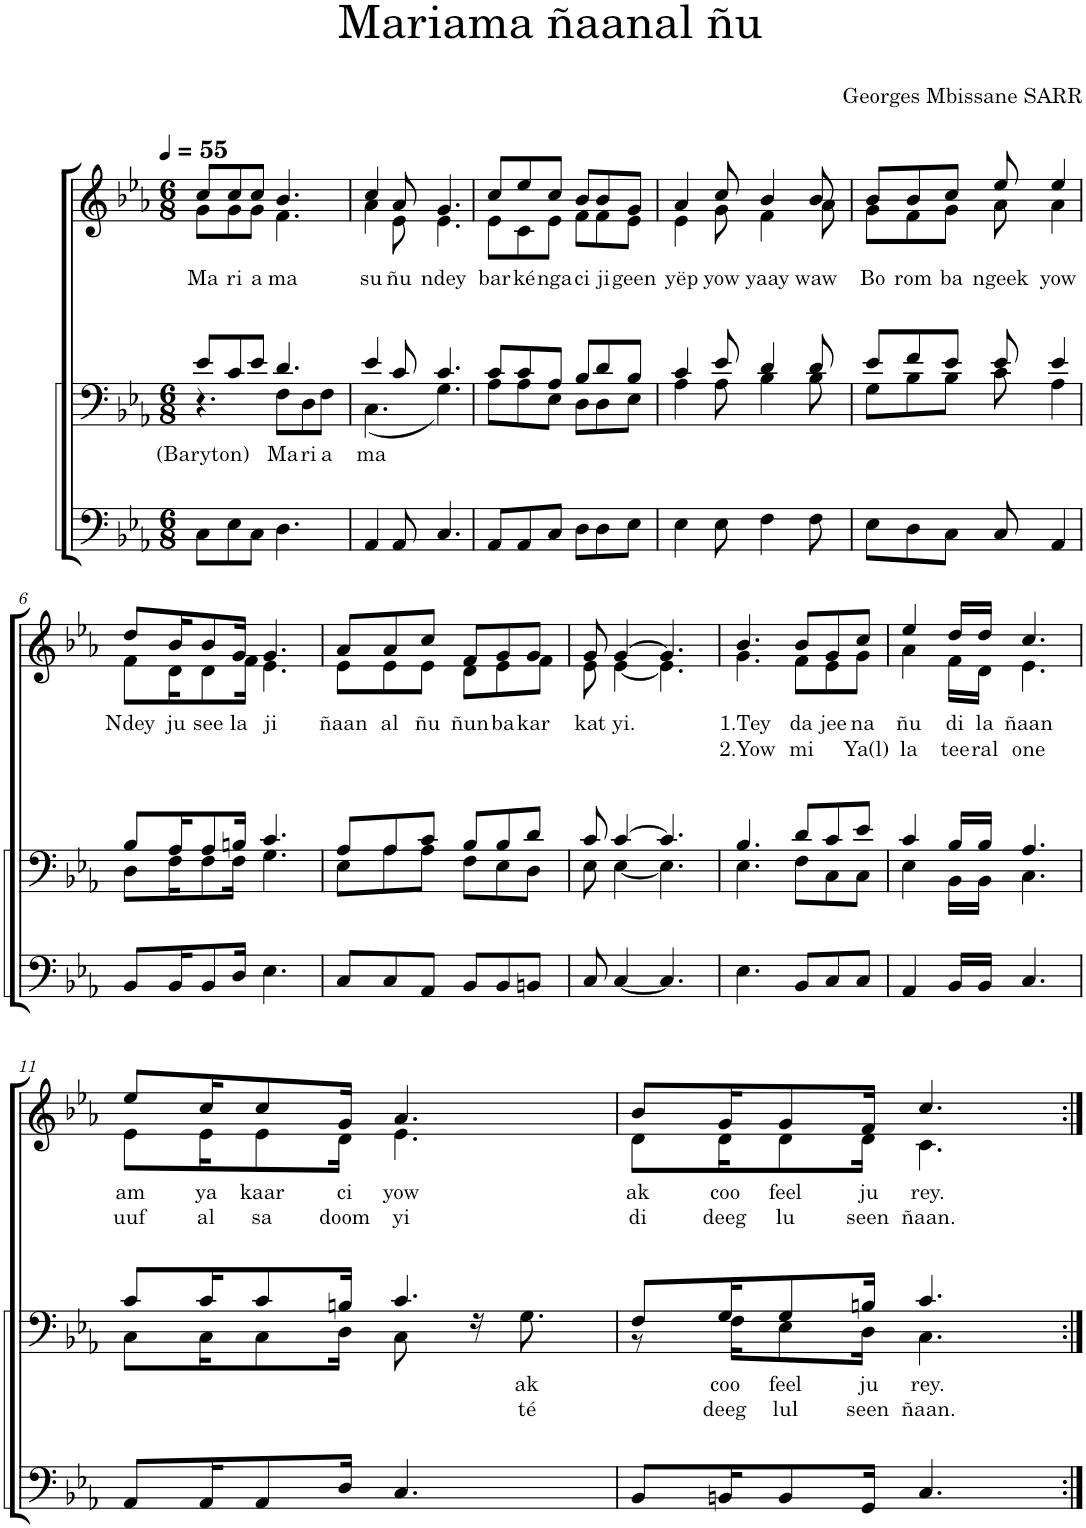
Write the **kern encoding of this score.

**kern	**kern	**text	**text	**kern	**text	**text
*part3	*part2	*part2	*part2	*part1	*part1	*part1
*staff3	*staff2	*staff2	*staff2	*staff1	*staff1	*staff1
*I"Men 2	*I"Men	*	*	*I"Women	*	*
*clefF4	*clefF4	*	*	*clefG2	*	*
*k[b-e-a-]	*k[b-e-a-]	*	*	*k[b-e-a-]	*	*
*M6/8	*M6/8	*	*	*M6/8	*	*
*MM55	*MM55	*	*	*MM55	*	*
=1	=1	=1	=1	=1	=1	=1
*	*^	*	*	*	*	*
!	!	!	!LO:LY:b	!	!	!LO:LY:b	!
*	*	*	*	*	*^	*	*
8C\L	8e-/L	4.r	(Baryton)	.	8cc/L	8g\L	Ma	.
!	!	!	!	!	!	!	!LO:LY:b	!
8E-\	8c/	.	.	.	8cc/	8g\	ri	.
!	!	!	!	!	!	!	!LO:LY:b	!
8C\J	8e-/J	.	.	.	8cc/J	8g\J	a	.
!	!	!	!LO:LY:b	!	!	!	!LO:LY:b	!
4.D\	4.d/	8F\L	Ma	.	4.b-/	4.f\	ma	.
!	!	!	!LO:LY:b	!	!	!	!	!
.	.	8D\	ri	.	.	.	.	.
!	!	!	!LO:LY:b	!	!	!	!	!
.	.	8F\J	a	.	.	.	.	.
=2	=2	=2	=2	=2	=2	=2	=2	=2
!	!	!	!LO:LY:b	!	!	!	!LO:LY:b	!
4AA-/	4e-/	(4.C\	ma	.	4cc/	4a-\	su	.
!	!	!	!	!	!	!	!LO:LY:b	!
8AA-/	8c/	.	.	.	8a-/	8e-\	ñu	.
!	!	!	!	!	!	!	!LO:LY:b	!
4.C/	4.c/	4.G\)	.	.	4.g/	4.e-\	ndey	.
=3	=3	=3	=3	=3	=3	=3	=3	=3
!	!	!	!	!	!	!	!LO:LY:b	!
8AA-/L	8c/L	8A-\L	.	.	8cc/L	8e-\L	bar	.
!	!	!	!	!	!	!	!LO:LY:b	!
8AA-/	8c/	8A-\	.	.	8ee-/	8c\	ké	.
!	!	!	!	!	!	!	!LO:LY:b	!
8C/J	8A-/J	8E-\J	.	.	8cc/J	8e-\J	nga	.
!	!	!	!	!	!	!	!LO:LY:b	!
8D\L	8B-/L	8D\L	.	.	8b-/L	8f\L	ci	.
!	!	!	!	!	!	!	!LO:LY:b	!
8D\	8d/	8D\	.	.	8b-/	8f\	ji	.
!	!	!	!	!	!	!	!LO:LY:b	!
8E-\J	8B-/J	8E-\J	.	.	8g/J	8e-\J	geen	.
=4	=4	=4	=4	=4	=4	=4	=4	=4
!	!	!	!	!	!	!	!LO:LY:b	!
4E-\	4c/	4A-\	.	.	4a-/	4e-\	yëp	.
!	!	!	!	!	!	!	!LO:LY:b	!
8E-\	8e-/	8A-\	.	.	8cc/	8g\	yow	.
!	!	!	!	!	!	!	!LO:LY:b	!
4F\	4d/	4B-\	.	.	4b-/	4f\	yaay	.
!	!	!	!	!	!	!	!LO:LY:b	!
8F\	8d/	8B-\	.	.	8b-/	8a-\	waw	.
=5	=5	=5	=5	=5	=5	=5	=5	=5
!	!	!	!	!	!	!	!LO:LY:b	!
8E-\L	8e-/L	8G\L	.	.	8b-/L	8g\L	Bo	.
!	!	!	!	!	!	!	!LO:LY:b	!
8D\	8f/	8B-\	.	.	8b-/	8f\	rom	.
!	!	!	!	!	!	!	!LO:LY:b	!
8C\J	8e-/J	8B-\J	.	.	8cc/J	8g\J	ba	.
!	!	!	!	!	!	!	!LO:LY:b	!
8C/	8e-/	8c\	.	.	8ee-/	8a-\	ngeek	.
!	!	!	!	!	!	!	!LO:LY:b	!
4AA-/	4e-/	4A-\	.	.	4ee-/	4a-\	yow	.
!!LO:LB:g=z	!!
=6	=6	=6	=6	=6	=6	=6	=6	=6
!	!	!	!	!	!	!	!LO:LY:b	!
8BB-/L	8B-/L	8D\L	.	.	8dd/L	8f\L	Ndey	.
!	!	!	!	!	!	!	!LO:LY:b	!
16BB-/K	16A-/K	16F\K	.	.	16b-/K	16d\K	ju	.
!	!	!	!	!	!	!	!LO:LY:b	!
8BB-/	8A-/	8F\	.	.	8b-/	8d\	see	.
!	!	!	!	!	!	!	!LO:LY:b	!
16D/Jk	16Bn/Jk	16F\Jk	.	.	16g/Jk	16f\Jk	la	.
!	!	!	!	!	!	!	!LO:LY:b	!
4.E-\	4.c/	4.G\	.	.	4.g/	4.e-\	ji	.
=7	=7	=7	=7	=7	=7	=7	=7	=7
!	!	!	!	!	!	!	!LO:LY:b	!
8C/L	8A-/L	8E-\L	.	.	8a-/L	8e-\L	ñaan	.
!	!	!	!	!	!	!	!LO:LY:b	!
8C/	8A-/	8A-\	.	.	8a-/	8e-\	al	.
!	!	!	!	!	!	!	!LO:LY:b	!
8AA-/J	8c/J	8A-\J	.	.	8cc/J	8e-\J	ñu	.
!	!	!	!	!	!	!	!LO:LY:b	!
8BB-/L	8B-/L	8F\L	.	.	8f/L	8d\L	ñun	.
!	!	!	!	!	!	!	!LO:LY:b	!
8BB-/	8B-/	8E-\	.	.	8g/	8e-\	ba	.
!	!	!	!	!	!	!	!LO:LY:b	!
8BBn/J	8d/J	8D\J	.	.	8g/J	8f\J	kar	.
=8	=8	=8	=8	=8	=8	=8	=8	=8
!	!	!	!	!	!	!	!LO:LY:b	!
8C/	8c/	8E-\	.	.	8g/	8e-\	kat	.
!	!	!	!	!	!	!	!LO:LY:b	!
[4C/	[4c/	[4E-\	.	.	[4g/	[4e-\	yi.	.
4.C/]	4.c/]	4.E-\]	.	.	4.g/]	4.e-\]	.	.
=9	=9	=9	=9	=9	=9	=9	=9	=9
!	!	!	!	!	!	!	!LO:LY:b	!LO:LY:b
4.E-\	4.B-/	4.E-\	.	.	4.b-/	4.g\	1.Tey	2.Yow
!	!	!	!	!	!	!	!LO:LY:b	!LO:LY:b
8BB-/L	8d/L	8F\L	.	.	8b-/L	8f\L	da	mi
!	!	!	!	!	!	!	!LO:LY:b	!
8C/	8c/	8C\	.	.	8g/	8e-\	jee	.
!	!	!	!	!	!	!	!LO:LY:b	!LO:LY:b
8C/J	8e-/J	8C\J	.	.	8cc/J	8g\J	na	Ya(l)
=10	=10	=10	=10	=10	=10	=10	=10	=10
!	!	!	!	!	!	!	!LO:LY:b	!LO:LY:b
4AA-/	4c/	4E-\	.	.	4ee-/	4a-\	ñu	la
!	!	!	!	!	!	!	!LO:LY:b	!LO:LY:b
16BB-/LL	16B-/LL	16BB-\LL	.	.	16dd/LL	16f\LL	di	tee
!	!	!	!	!	!	!	!LO:LY:b	!LO:LY:b
16BB-/JJ	16B-/JJ	16BB-\JJ	.	.	16dd/JJ	16d\JJ	la	ral
!	!	!	!	!	!	!	!LO:LY:b	!LO:LY:b
4.C/	4.A-/	4.C\	.	.	4.cc/	4.e-\	ñaan	one
!!LO:LB:g=z	!!
=11	=11	=11	=11	=11	=11	=11	=11	=11
!	!	!	!	!	!	!	!LO:LY:b	!LO:LY:b
8AA-/L	8c/L	8C\L	.	.	8ee-/L	8e-\L	am	uuf
!	!	!	!	!	!	!	!LO:LY:b	!LO:LY:b
16AA-/K	16c/K	16C\K	.	.	16cc/K	16e-\K	ya	al
!	!	!	!	!	!	!	!LO:LY:b	!LO:LY:b
8AA-/	8c/	8C\	.	.	8cc/	8e-\	kaar	sa
!	!	!	!	!	!	!	!LO:LY:b	!LO:LY:b
16D/Jk	16Bn/Jk	16D\Jk	.	.	16g/Jk	16d\Jk	ci	doom
!	!	!	!	!	!	!	!LO:LY:b	!LO:LY:b
4.C/	4.c/	8C\	.	.	4.a-/	4.e-\	yow	yi
.	.	16r	.	.	.	.	.	.
!	!	!	!LO:LY:b	!LO:LY:b	!	!	!	!
.	.	8.G\	ak	té	.	.	.	.
=12	=12	=12	=12	=12	=12	=12	=12	=12
!	!	!	!	!	!	!	!LO:LY:b	!LO:LY:b
8BB-/L	8F/L	8r	.	.	8b-/L	8d\L	ak	di
!	!	!	!LO:LY:b	!LO:LY:b	!	!	!LO:LY:b	!LO:LY:b
16BBn/K	16G/K	16F\KL	coo	deeg	16g/K	16d\K	coo	deeg
!	!	!	!LO:LY:b	!LO:LY:b	!	!	!LO:LY:b	!LO:LY:b
8BB/	8G/	8E-\	feel	lul	8g/	8d\	feel	lu
!	!	!	!LO:LY:b	!LO:LY:b	!	!	!LO:LY:b	!LO:LY:b
16GG/Jk	16Bn/Jk	16D\Jk	ju	seen	16f/Jk	16d\Jk	ju	seen
!	!	!	!LO:LY:b	!LO:LY:b	!	!	!LO:LY:b	!LO:LY:b
4.C/	4.c/	4.C\	rey.	ñaan.	4.cc/	4.c\	rey.	ñaan.
*	*v	*v	*	*	*	*	*	*
*	*	*	*	*v	*v	*	*
=:|!	=:|!	=:|!	=:|!	=:|!	=:|!	=:|!
*-	*-	*-	*-	*-	*-	*-
